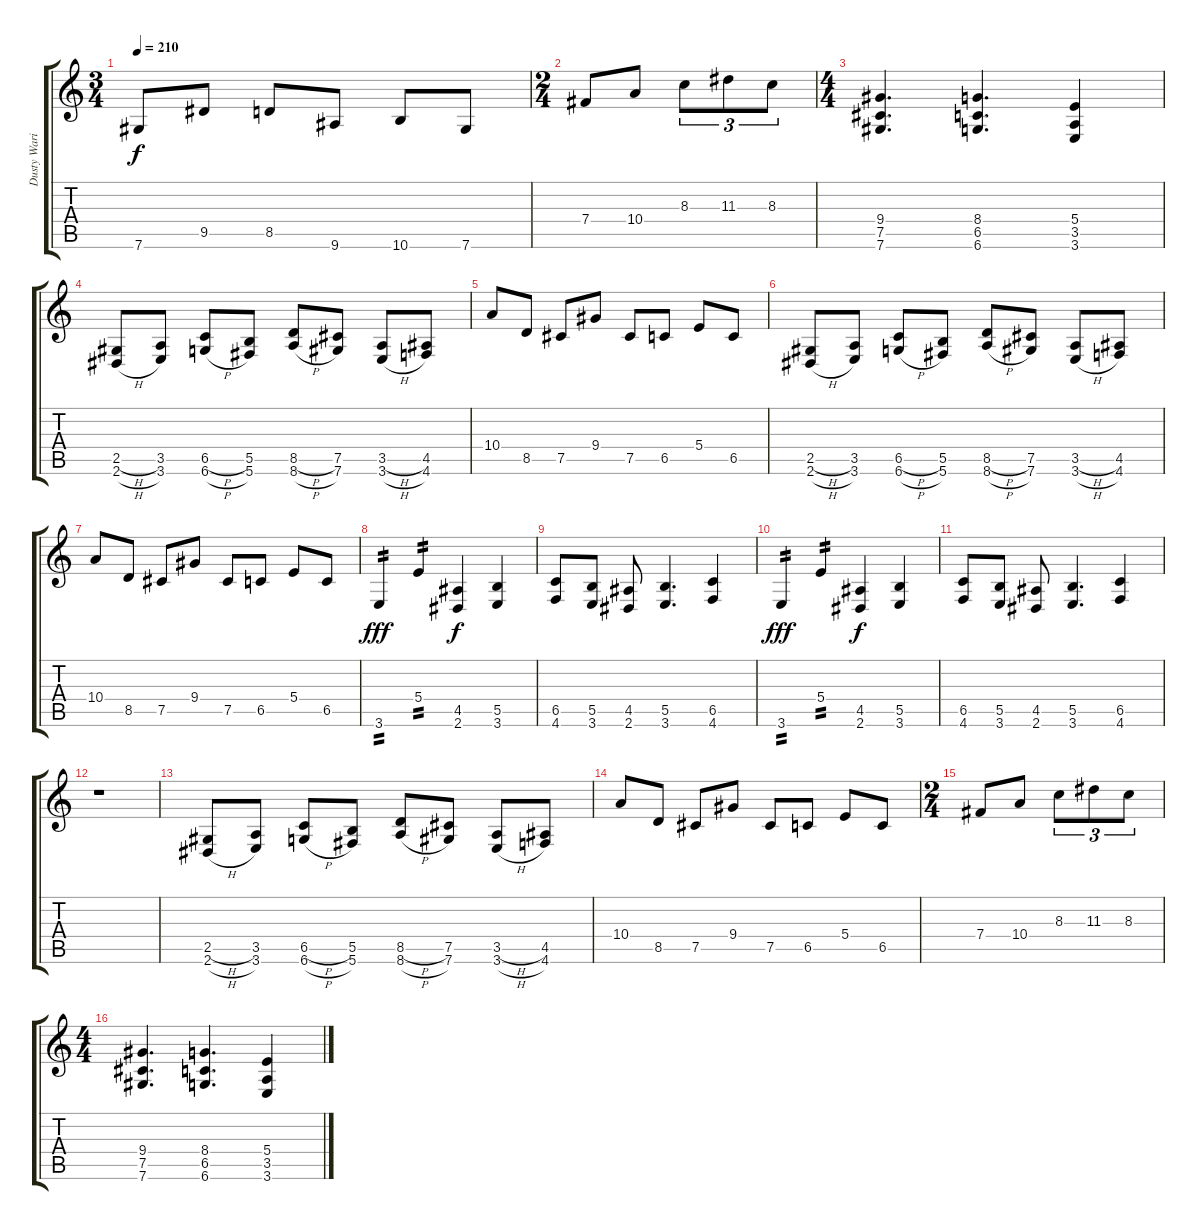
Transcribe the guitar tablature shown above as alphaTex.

\track ("Dusty Waring" "Dusty Wari") {instrument distortionguitar}
\staff {score tabs}
\tuning (Db4 Ab3 E3 B2 Gb2 Db2) {hide}
\ts (3 4)
\tempo 210
\clef g2
\ks c
7.6.8{dy f} 9.5.8 8.5.8 9.6.8 10.6.8 7.6.8 |
\ts (2 4)
7.4.8 10.4.8 8.3.8{tu (3 2)} 11.3.8{tu (3 2)} 8.3.8{tu (3 2)} |
\ts (4 4)
(9.4 7.5 7.6).4{d} (8.4 6.5 6.6).4{d} (5.4 3.5 3.6).4 |
(2.5{h} 2.6{h}).8 (3.5 3.6).8 (6.5{h} 6.6{h}).8 (5.5 5.6).8 (8.5{h} 8.6{h}).8 (7.5 7.6).8 (3.5{h} 3.6{h}).8 (4.5 4.6).8 |
10.4.8 8.5.8 7.5.8 9.4.8 7.5.8 6.5.8 5.4.8 6.5.8 |
(2.5{h} 2.6{h}).8 (3.5 3.6).8 (6.5{h} 6.6{h}).8 (5.5 5.6).8 (8.5{h} 8.6{h}).8 (7.5 7.6).8 (3.5{h} 3.6{h}).8 (4.5 4.6).8 |
10.4.8 8.5.8 7.5.8 9.4.8 7.5.8 6.5.8 5.4.8 6.5.8 |
3.6.4{tp 2 dy fff} 5.4.4{tp 2} (4.5 2.6).4{dy f} (5.5 3.6).4 |
(6.5 4.6).8 (5.5 3.6).8 (4.5 2.6).8 (5.5 3.6).4{d} (6.5 4.6).4 |
3.6.4{tp 2 dy fff} 5.4.4{tp 2} (4.5 2.6).4{dy f} (5.5 3.6).4 |
(6.5 4.6).8 (5.5 3.6).8 (4.5 2.6).8 (5.5 3.6).4{d} (6.5 4.6).4 |
r.1 |
(2.5{h} 2.6{h}).8 (3.5 3.6).8 (6.5{h} 6.6{h}).8 (5.5 5.6).8 (8.5{h} 8.6{h}).8 (7.5 7.6).8 (3.5{h} 3.6{h}).8 (4.5 4.6).8 |
10.4.8 8.5.8 7.5.8 9.4.8 7.5.8 6.5.8 5.4.8 6.5.8 |
\ts (2 4)
7.4.8 10.4.8 8.3.8{tu (3 2)} 11.3.8{tu (3 2)} 8.3.8{tu (3 2)} |
\ts (4 4)
(9.4 7.5 7.6).4{d} (8.4 6.5 6.6).4{d} (5.4 3.5 3.6).4
